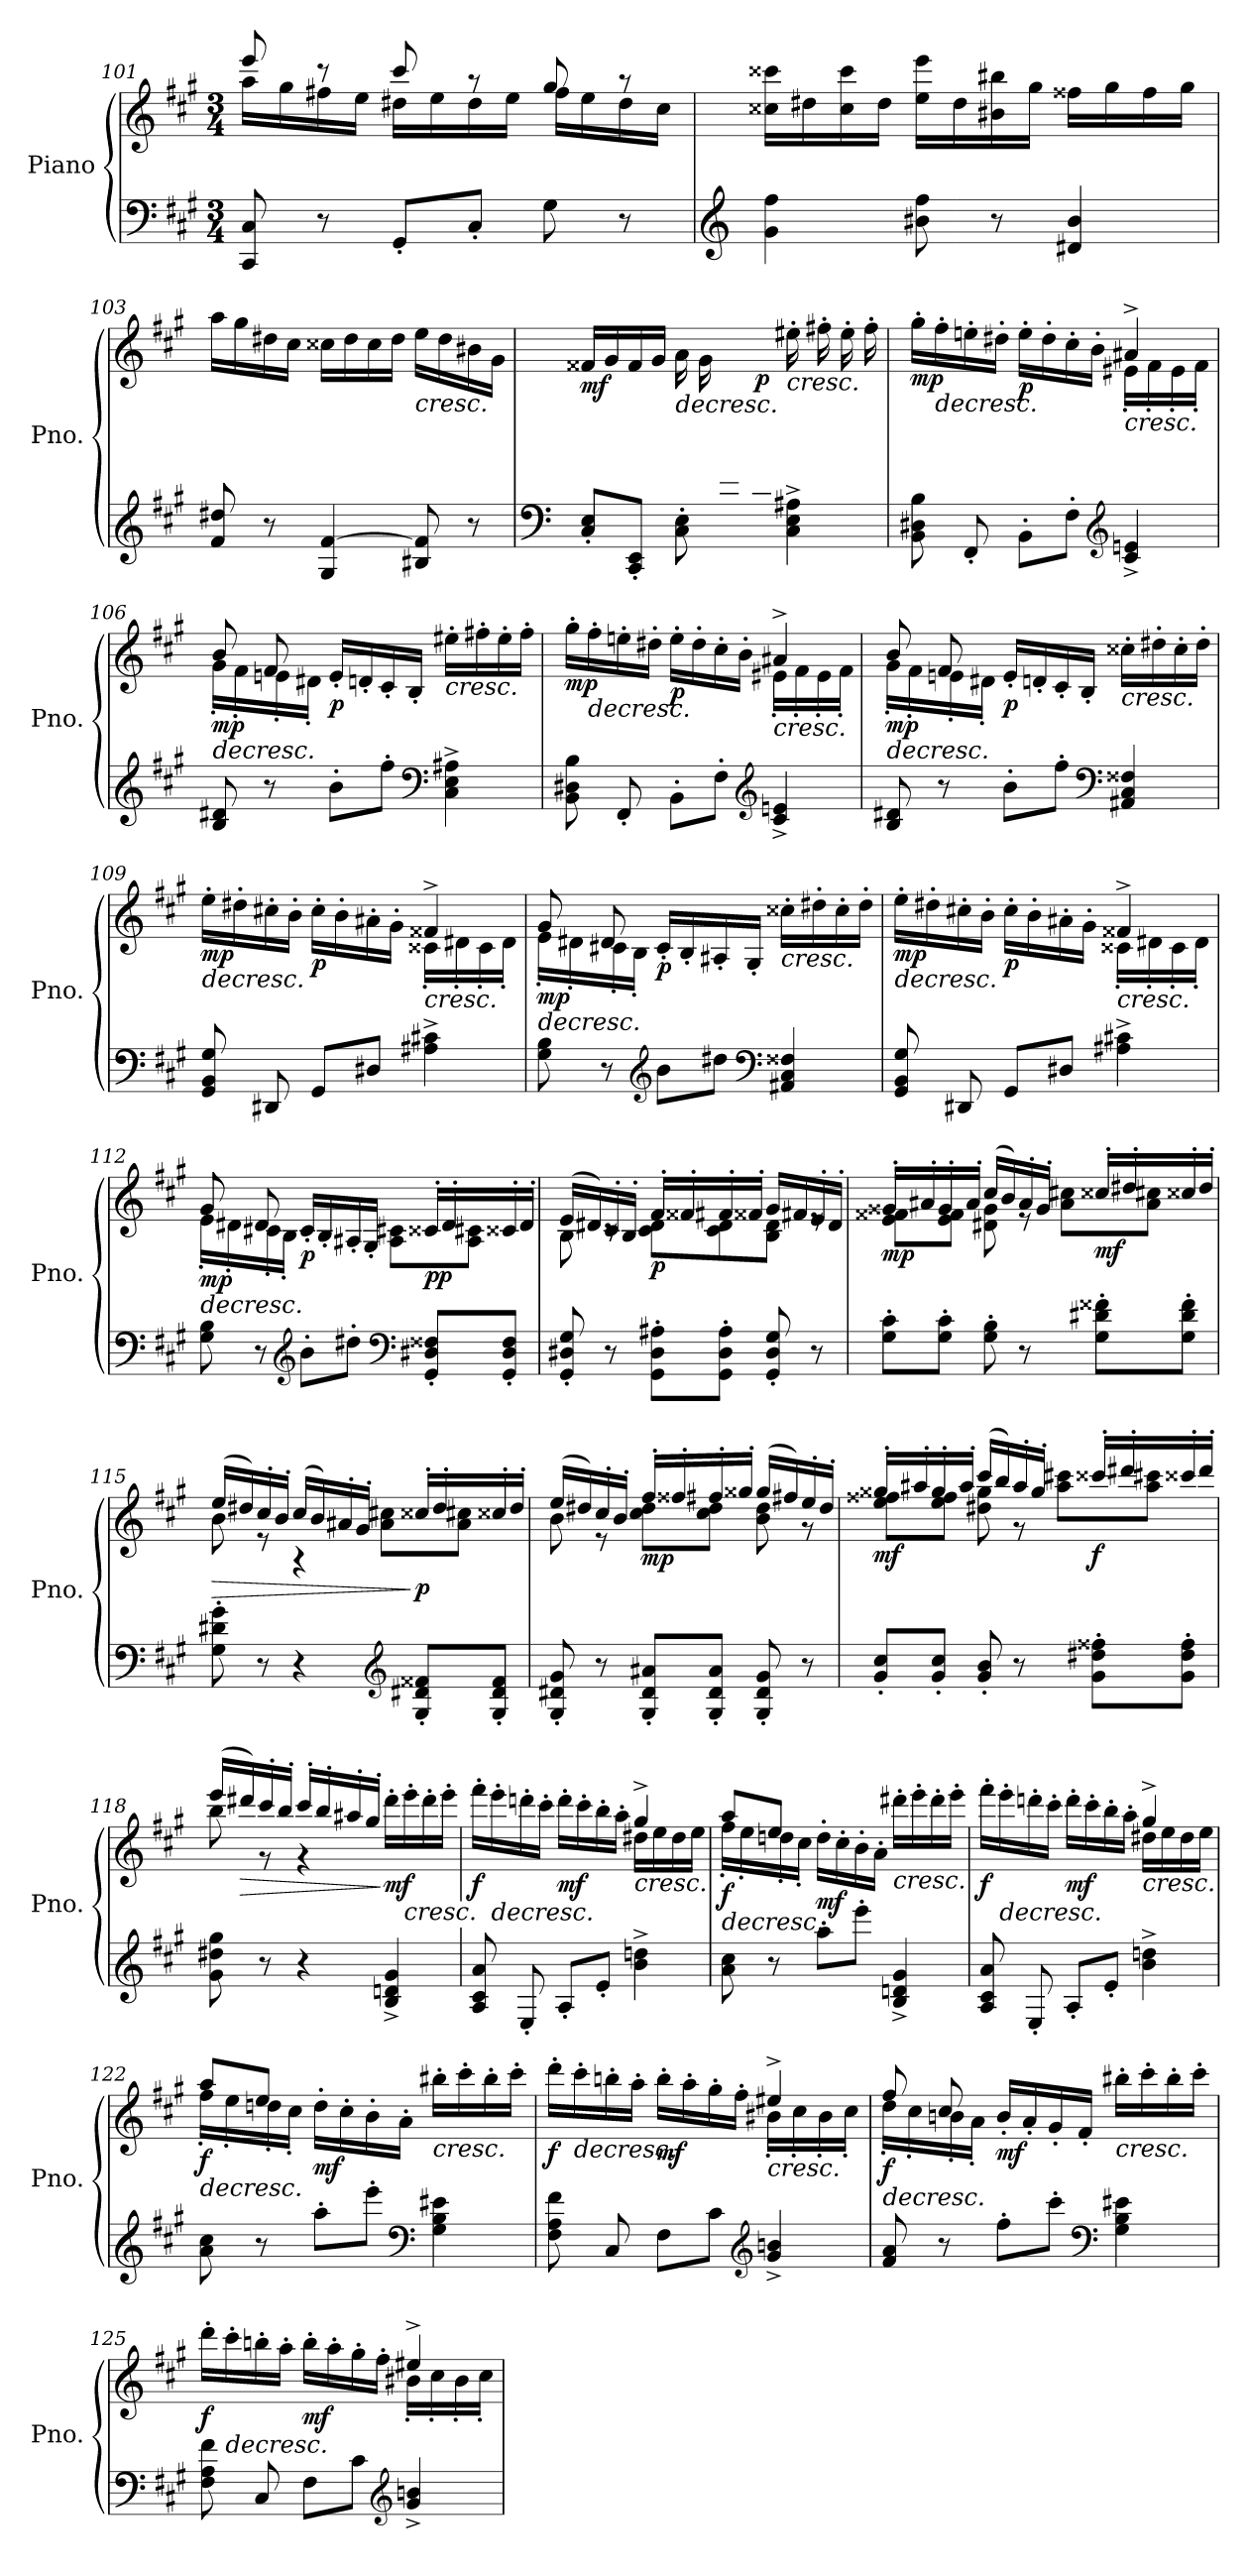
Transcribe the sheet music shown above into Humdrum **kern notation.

**kern	**kern	**dynam
*part1	*part1	*part1
*staff2	*staff1	*staff1/2
*I"Piano	*	*
*I'Pno.	*	*
*clefF4	*clefG2	*
*k[f#c#g#]	*k[f#c#g#]	*
*M3/4	*M3/4	*
=101	=101	=101
*	*^	*
8CC#/ 8C#/	8eee/	16aa\LL	.
.	.	16gg#\	.
8r	8rccc	16ff#X\	.
.	.	16ee\JJ	.
8GG#'/L	8ccc#/	16dd#X\LL	.
.	.	16ee\	.
8C#'/J	8raa	16dd#\	.
.	.	16ee\JJ	.
8G#\	8gg#/	16ff#\LL	.
.	.	16ee\	.
8r	8raa	16dd#\	.
.	.	16cc#\JJ	.
*	*v	*v	*
=102	=102	=102
*clefG2	*	*
4g#\ 4ff#\	16cc##X\ 16ccc##X\LL	.
.	16dd#X\	.
.	16cc##\ 16ccc##\	.
.	16dd#\JJ	.
8b#X\ 8ff#\	16ee\ 16eee\LL	.
.	16dd#\	.
8r	16b#X\ 16bb#X\	.
.	16gg#\JJ	.
4d#X/ 4b#/	16ff##X\LL	.
.	16gg#\	.
.	16ff##\	.
.	16gg#\JJ	.
!!LO:LB:g=z
=103	=103	=103
8f#/ 8dd#X/	16aa\LL	.
.	16gg#\	.
8r	16dd#X\	.
.	16cc#\JJ	.
4G#/ [4f#/	16cc##X\LL	.
.	16dd#\	.
.	16cc##\	.
.	16dd#\JJ	.
!	!	!LO:HP:b
8B#X/ 8f#/]	16ee\LL	<
.	16dd#\	.
8r	16b#X\	.
.	16g#\JJ	.
=104	=104	=104
*clefF4	*	*
*^	*	*
!	!	!	!LO:DY:b
4.ryy	8C#/' 8E/'L	16f##X/LL	mf
.	.	16g#/	.
.	8CC#/' 8EE/'J	16f##/	.
.	.	16g#/JJ	.
!	!	!	!LO:HP:b
.	8C#\' 8E\'	16a\LL	>
.	.	16g#\	.
16e/	8rGGyy	16ryy	.
!	!	!	!LO:DY:n=1:b
16d#X/JJ	.	16ryy	[ p
!	!	!	!LO:HP:b
4ryy	4C#\^ 4E\^ 4A#X\^	16ee#X'\LL	<
.	.	16ff#X'\	.
.	.	16ee#'\	.
.	.	16ff#'\JJ	.
*v	*v	*	*
.	.	]
=105	=105	=105
*	*^	*
!	!	!	!LO:DY:b
8BB\ 8D#X\ 8B\	16gg#'\LL	2reyy	mp
!	!	!	!LO:HP:b
.	16ff#'\	.	>
8FF#'/	16een'\	.	.
.	16dd#X'\JJ	.	.
!	!	!	!LO:DY:n=1:b
8BB'\L	16ee'\LL	.	[ p
.	16dd#'\	.	.
8F#'\J	16cc#'\	.	.
.	16b'\JJ	.	.
*clefG2	*	*	*
!	!	!	!LO:HP:b
4c#/^ 4en/^	4a#X^/	16e#X'\LL	<
.	.	16f#'\	.
.	.	16e#'\	.
.	.	16f#'\JJ	.
*	*v	*v	*
.	.	]
!!LO:PB:g=z
=106	=106	=106
!	!	!LO:HP:b
*	*^	*
!	!	!	!LO:DY:n=1:b
8B/ 8d#X/	8b/	16g#'\LL	> mp
.	.	16f#'\	.
8r	8f#/	16en'\	.
.	.	16d#X'\JJ	.
!	!	!	!LO:DY:n=2:b
8b'\L	16e'/LL	2rcyy	[ p
.	16dn'/	.	.
8ff#'\J	16c#'/	.	.
.	16B'/JJ	.	.
*clefF4	*	*	*
!	!	!	!LO:HP:b
4C#\^ 4E\^ 4A#X\^	16ee#X'\LL	.	<
.	16ff#X'\	.	.
.	16ee#'\	.	.
.	16ff#'\JJ	.	.
*	*v	*v	*
.	.	]
=107	=107	=107
*	*^	*
!	!	!	!LO:DY:b
8BB\ 8D#X\ 8B\	16gg#'\LL	2reyy	mp
!	!	!	!LO:HP:b
.	16ff#'\	.	>
8FF#'/	16een'\	.	.
.	16dd#X'\JJ	.	.
!	!	!	!LO:DY:n=1:b
8BB'\L	16ee'\LL	.	[ p
.	16dd#'\	.	.
8F#'\J	16cc#'\	.	.
.	16b'\JJ	.	.
*clefG2	*	*	*
!	!	!	!LO:HP:b
4c#/^ 4en/^	4a#X^/	16e#X'\LL	<
.	.	16f#'\	.
.	.	16e#'\	.
.	.	16f#'\JJ	.
*	*v	*v	*
.	.	]
=108	=108	=108
!	!	!LO:HP:b
*	*^	*
!	!	!	!LO:DY:n=1:b
8B/ 8d#X/	8b/	16g#'\LL	> mp
.	.	16f#'\	.
8r	8f#/	16en'\	.
.	.	16d#X'\JJ	.
!	!	!	!LO:DY:n=2:b
8b'\L	16e'/LL	4rcyy	[ p
.	16dn'/	.	.
8ff#'\J	16c#'/	.	.
.	16B'/JJ	.	.
*clefF4	*	*	*
!	!	!	!LO:HP:b
4AA#X/ 4C#/ 4F##X/	16cc##X'\LL	4ryy	<
.	16dd#X'\	.	.
.	16cc##'\	.	.
.	16dd#'\JJ	.	.
*	*v	*v	*
.	.	]
!!LO:LB:g=z
=109	=109	=109
!	!	!LO:HP:b
*	*^	*
!	!	!	!LO:DY:n=1:b
8GG#/ 8BB/ 8G#/	16ee'\LL	2rAyy	> mp
.	16dd#X'\	.	.
8DD#X/	16cc#X'\	.	.
.	16b'\JJ	.	.
!	!	!	!LO:DY:n=2:b
8GG#/L	16cc#'\LL	.	[ p
.	16b'\	.	.
8D#X/J	16a#X'\	.	.
.	16g#'\JJ	.	.
!	!	!	!LO:HP:b
4A#X\^ 4c#X\^	4f##X^/	16c##X'\LL	<
.	.	16d#X'\	.
.	.	16c##'\	.
.	.	16d#'\JJ	.
*	*v	*v	*
.	.	]
=110	=110	=110
!	!	!LO:HP:b
*	*^	*
!	!	!	!LO:DY:n=1:b
8G#\ 8B\	8g#/	16e'\LL	> mp
.	.	16d#X'\	.
8r	8d#/	16c#X'\	.
.	.	16B'\JJ	.
*clefG2	*	*	*
!	!	!	!LO:DY:n=2:b
8b\L	16c#'/LL	4rAyy	[ p
.	16B'/	.	.
8dd#X\J	16A#X'/	.	.
.	16G#'/JJ	.	.
*clefF4	*	*	*
!	!	!	!LO:HP:b
4AA#X/ 4C#/ 4F##X/	16cc##X'\LL	4ryy	<
.	16dd#X'\	.	.
.	16cc##'\	.	.
.	16dd#'\JJ	.	.
*	*v	*v	*
.	.	]
=111	=111	=111
!	!	!LO:HP:b
*	*^	*
!	!	!	!LO:DY:n=1:b
8GG#/ 8BB/ 8G#/	16ee'\LL	2rAyy	> mp
.	16dd#X'\	.	.
8DD#X/	16cc#X'\	.	.
.	16b'\JJ	.	.
!	!	!	!LO:DY:n=2:b
8GG#/L	16cc#'\LL	.	[ p
.	16b'\	.	.
8D#X/J	16a#X'\	.	.
.	16g#'\JJ	.	.
!	!	!	!LO:HP:b
4A#X\^ 4c#X\^	4f##X^/	16c##X'\LL	<
.	.	16d#X'\	.
.	.	16c##'\	.
.	.	16d#'\JJ	.
*	*v	*v	*
.	.	]
!!LO:LB:g=z
=112	=112	=112
!	!	!LO:HP:b
*	*^	*
!	!	!	!LO:DY:n=1:b
8G#\ 8B\	8g#/	16e'\LL	> mp
.	.	16d#X'\	.
8r	8d#/	16c#X'\	.
.	.	16B'\JJ	.
*clefG2	*	*	*
!	!	!	!LO:DY:n=2:b
8b'\L	16c#'/LL	4rAyy	[ p
.	16B'/	.	.
8dd#X'\J	16A#X'/	.	.
.	16G#'/JJ	.	.
*clefF4	*	*	*
!	!	!	!LO:DY:n=3:b
8GG#/' 8D#X/' 8F##X/'L	16c##X'/LL	8A#\ 8c#X\L	pp
.	16d#'/	.	.
8GG#/' 8D#/' 8F##/'J	16c##X'/	8A#\ 8c#X\J	.
.	16d#'/JJ	.	.
=113	=113	=113	=113
8GG#/' 8D#X/' 8G#/'	(>16e/LL	8B\	.
.	16d#X/)	.	.
8r	16c#'/	8rc	.
.	16B'/JJ	.	.
!	!	!	!LO:DY:b
8GG#\' 8D#\' 8A#X\'L	16f#'/LL	8c#\ 8d#\L	p
.	16f##X'/	.	.
8GG#\' 8D#\' 8A#\'J	16f#X'/	8c#\ 8d#\	.
.	16f##X'/JJ	.	.
8GG#/' 8D#/' 8G#/'	16g#/LL	8B\ 8d#\J	.
.	16f#X/	.	.
8r	16e'/	8re	.
.	16d#'/JJ	.	.
=114	=114	=114	=114
!	!	!	!LO:DY:b
8G#\' 8c#\'L	16g##X'/LL	8e\ 8f##X\L	mp
.	16a#X'/	.	.
8G#\' 8c#\'J	16g##'/	8e\ 8f##\J	.
.	16a#'/JJ	.	.
8G#\' 8B\'	(>16cc#/LL	8d#X\ 8g##\	.
.	16b/)	.	.
8r	16a#'/	8re	.
.	16g##'/JJ	.	.
!	!	!	!LO:DY:b
8G#\' 8d#X\' 8f##X\'L	16cc##X'/LL	8a#\ 8cc#X\L	mf
.	16dd#X'/	.	.
8G#\' 8d#\' 8f##\'J	16cc##X'/	8a#\ 8cc#X\J	.
.	16dd#'/JJ	.	.
!!LO:LB:g=z	!!
=115	=115	=115	=115
!	!	!	!LO:HP:b
8G#\' 8d#X\' 8g#\'	(>16ee/LL	8b\	>
.	16dd#X/)	.	.
8r	16cc#'/	8r	.
.	16b'/JJ	.	.
4r	(>16cc#/LL	4r	.
.	16b/)	.	.
.	16a#X'/	.	.
.	16g#'/JJ	.	.
*clefG2	*	*	*
!	!	!	!LO:DY:n=1:b
8G#/' 8d#X/' 8f##X/'L	16cc##X'/LL	8a#\ 8cc#X\L	] p
.	16dd#'/	.	.
8G#/' 8d#/' 8f##/'J	16cc##X'/	8a#\ 8cc#X\J	.
.	16dd#'/JJ	.	.
=116	=116	=116	=116
8G#/' 8d#X/' 8g#/'	(>16ee/LL	8b\	.
.	16dd#X/)	.	.
8r	16cc#'/	8r	.
.	16b'/JJ	.	.
!	!	!	!LO:DY:b
8G#/' 8d#/' 8a#X/'L	16ff#'/LL	8cc#\ 8dd#\L	mp
.	16ff##X'/	.	.
8G#/' 8d#/' 8a#/'J	16ff#X'/	8cc#\ 8dd#\J	.
.	16gg##X'/JJ	.	.
8G#/' 8d#/' 8g#/'	(>16gg##/LL	8b\ 8dd#\	.
.	16ff#X/)	.	.
8r	16ee'/	8r	.
.	16dd#'/JJ	.	.
=117	=117	=117	=117
!	!	!	!LO:DY:b
8g#/' 8cc#/'L	16gg##X'/LL	8ee\ 8ff##X\L	mf
.	16aa#X'/	.	.
8g#/' 8cc#/'J	16gg##'/	8ee\ 8ff##\J	.
.	16aa#'/JJ	.	.
8g#/' 8b/'	(>16ccc#/LL	8dd#X\ 8gg##\	.
.	16bb/)	.	.
8r	16aa#'/	8r	.
.	16gg##'/JJ	.	.
!	!	!	!LO:DY:b
8g#\' 8dd#X\' 8ff##X\'L	16ccc##X'/LL	8aa#\ 8ccc#X\L	f
.	16ddd#X'/	.	.
8g#\' 8dd#\' 8ff##\'J	16ccc##X'/	8aa#\ 8ccc#X\J	.
.	16ddd#'/JJ	.	.
!!LO:LB:g=z	!!
=118	=118	=118	=118
8g#\ 8dd#X\ 8gg#\	(>16eee/LL	8bb\	.
!	!	!	!LO:HP:b
.	16ddd#X/)	.	>
8r	16ccc#'/	8r	.
.	16bb'/JJ	.	.
4r	16ccc#'/LL	4r	.
.	16bb'/	.	.
.	16aa#X'/	.	.
.	16gg#'/JJ	.	.
!	!	!	!LO:DY:n=1:b
4B/^ 4dn/^ 4g#/^	16ddd#'\LL	4reyy	] mf
!	!	!	!LO:HP:b
.	16eee'\	.	<
.	16ddd#'\	.	.
.	16eee'\JJ	.	.
*	*v	*v	*
.	.	]
=119	=119	=119
*	*^	*
!	!	!	!LO:DY:b
8A/ 8c#/ 8a/	16fff#'\LL	2ryy	f
!	!	!	!LO:HP:b
.	16eee'\	.	>
8E'/	16dddn'\	.	.
.	16ccc#'\JJ	.	.
!	!	!	!LO:DY:n=1:b
8A'/L	16ddd'\LL	.	[ mf
.	16ccc#'\	.	.
8e'/J	16bb'\	.	.
.	16aa'\JJ	.	.
!	!	!	!LO:HP:b
4b\^ 4ddn\^	4gg#^/	16dd#X\LL	<
.	.	16ee\	.
.	.	16dd#\	.
.	.	16ee\JJ	.
*	*v	*v	*
.	.	]
=120	=120	=120
!	!	!LO:HP:b
*	*^	*
!	!	!	!LO:DY:n=1:b
8a\ 8cc#\	8aa/L	16ff#'\LL	> f
.	.	16ee'\	.
8r	8ee/J	16ddn'\	.
.	.	16cc#'\JJ	.
!	!	!	!LO:DY:n=2:b
8aa'\L	4rffyy	16dd'\LL	[ mf
.	.	16cc#'\	.
8eee'\J	.	16b'\	.
.	.	16a'\JJ	.
!	!	!	!LO:HP:b
4B/^ 4dn/^ 4g#/^	16ddd#X'\LL	4rcyy	<
.	16eee'\	.	.
.	16ddd#'\	.	.
.	16eee'\JJ	.	.
*	*v	*v	*
.	.	]
!!LO:PB:g=z
=121	=121	=121
*	*^	*
!	!	!	!LO:DY:b
8A/ 8c#/ 8a/	16fff#'\LL	2ryy	f
!	!	!	!LO:HP:b
.	16eee'\	.	>
8E'/	16dddn'\	.	.
.	16ccc#'\JJ	.	.
!	!	!	!LO:DY:n=1:b
8A'/L	16ddd'\LL	.	[ mf
.	16ccc#'\	.	.
8e'/J	16bb'\	.	.
.	16aa'\JJ	.	.
!	!	!	!LO:HP:b
4b\^ 4ddn\^	4gg#^/	16dd#X\LL	<
.	.	16ee\	.
.	.	16dd#\	.
.	.	16ee\JJ	.
*	*v	*v	*
.	.	]
=122	=122	=122
!	!	!LO:HP:b
*	*^	*
!	!	!	!LO:DY:n=1:b
8a\ 8cc#\	8aa/L	16ff#'\LL	> f
.	.	16ee'\	.
8r	8ee/J	16ddn'\	.
.	.	16cc#'\JJ	.
!	!	!	!LO:DY:n=2:b
8aa'\L	4rffyy	16dd'\LL	[ mf
.	.	16cc#'\	.
8eee'\J	.	16b'\	.
.	.	16a'\JJ	.
*clefF4	*	*	*
!	!	!	!LO:HP:b
4G#\ 4B\ 4e#X\	16bb#X'\LL	4ryy	<
.	16ccc#'\	.	.
.	16bb#'\	.	.
.	16ccc#'\JJ	.	.
*	*v	*v	*
.	.	]
=123	=123	=123
*	*^	*
!	!	!	!LO:DY:b
8F#\ 8A\ 8f#\	16ddd'\LL	2ryy	f
!	!	!	!LO:HP:b
.	16ccc#'\	.	>
8C#/	16bbn'\	.	.
.	16aa'\JJ	.	.
!	!	!	!LO:DY:n=1:b
8F#\L	16bb'\LL	.	[ mf
.	16aa'\	.	.
8c#\J	16gg#'\	.	.
.	16ff#'\JJ	.	.
*clefG2	*	*	*
!	!	!	!LO:HP:b
4g#/^ 4bn/^	4ee#X^/	16b#X'\LL	<
.	.	16cc#'\	.
.	.	16b#'\	.
.	.	16cc#'\JJ	.
*	*v	*v	*
.	.	]
!!LO:LB:g=z
=124	=124	=124
!	!	!LO:HP:b
*	*^	*
!	!	!	!LO:DY:n=1:b
8f#/ 8a/	8ff#/	16dd'\LL	> f
.	.	16cc#'\	.
8r	8cc#/	16bn'\	.
.	.	16a'\JJ	.
!	!	!	!LO:DY:n=2:b
8ff#'\L	16b'/LL	4ryy	[ mf
.	16a'/	.	.
8ccc#'\J	16g#'/	.	.
.	16f#'/JJ	.	.
*clefF4	*	*	*
!	!	!	!LO:HP:b
4G#\ 4B\ 4e#X\	16bb#X'\LL	4ryy	<
.	16ccc#'\	.	.
.	16bb#'\	.	.
.	16ccc#'\JJ	.	.
*	*v	*v	*
.	.	]
=125	=125	=125
*	*^	*
!	!	!	!LO:DY:b
8F#\ 8A\ 8f#\	16ddd'\LL	2ryy	f
!	!	!	!LO:HP:b
.	16ccc#'\	.	>
8C#/	16bbn'\	.	.
.	16aa'\JJ	.	.
!	!	!	!LO:DY:n=1:b
8F#\L	16bb'\LL	.	[ mf
.	16aa'\	.	.
8c#\J	16gg#'\	.	.
.	16ff#'\JJ	.	.
*clefG2	*	*	*
4g#/^ 4bn/^	4ee#X^/	16b#X'\LL	.
.	.	16cc#'\	.
.	.	16b#'\	.
.	.	16cc#'\JJ	.
*	*v	*v	*
.	.	]
=	=	=
*-	*-	*-
